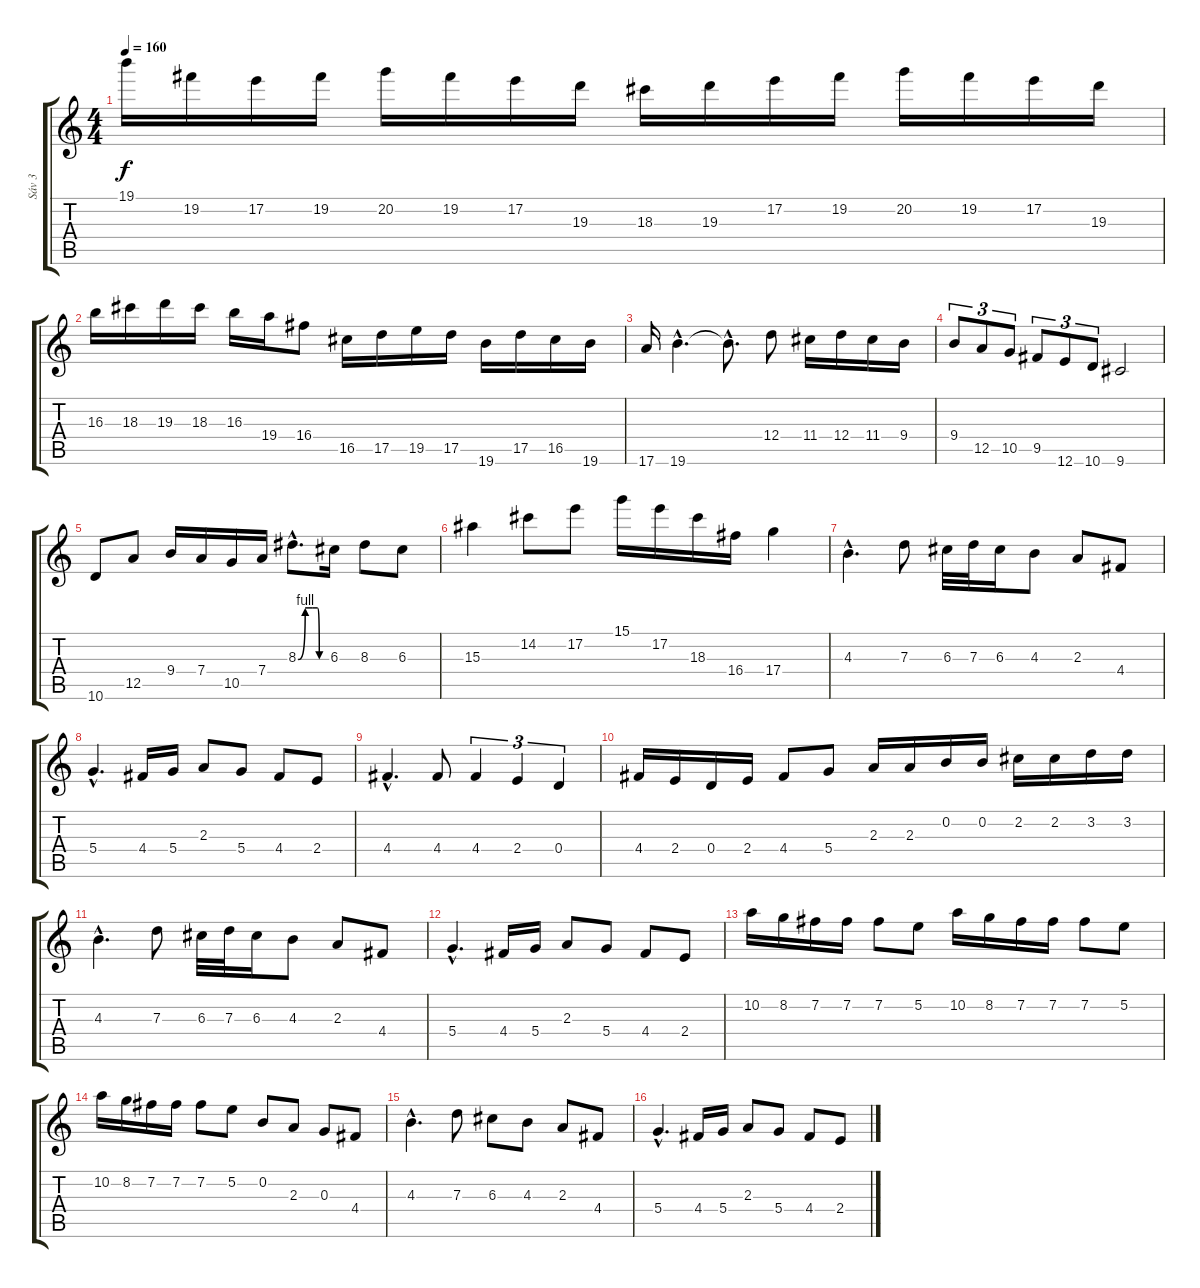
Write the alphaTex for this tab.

\track ("Sáv 3" "Sáv 3") {instrument distortionguitar}
\staff {score tabs}
\tuning (E4 B3 G3 D3 A2 E2) {hide}
\ts (4 4)
\tempo 160
\clef g2
\ks c
19.1.16{dy f} 19.2.16 17.2.16 19.2.16 20.2.16 19.2.16 17.2.16 19.3.16 18.3.16 19.3.16 17.2.16 19.2.16 20.2.16 19.2.16 17.2.16 19.3.16 |
16.3.16 18.3.16 19.3.16 18.3.16 16.3.16 19.4.16 16.4.8 16.5.16 17.5.16 19.5.16 17.5.16 19.6.16 17.5.16 16.5.16 19.6.16 |
17.6.16 19.6{hac}.4{d} 19.6{hac t}.8{d} 12.4.8 11.4.16 12.4.16 11.4.16 9.4.16 |
9.4.8{tu (3 2)} 12.5.8{tu (3 2)} 10.5.8{tu (3 2)} 9.5.8{tu (3 2)} 12.6.8{tu (3 2)} 10.6.8{tu (3 2)} 9.6.2 |
10.6.8 12.5.8 9.4.16 7.4.16 10.5.16 7.4.16 8.3{be (custom 0 0 15 4 30 4 41 4 45 0 60 0) hac}.8{d} 6.3.16 8.3.8 6.3.8 |
15.3.4 14.2.8 17.2.8 15.1.16 17.2.16 18.3.16 16.4.16 17.4.4 |
4.3{hac}.4{d} 7.3.8 6.3.32 7.3.32 6.3.16 4.3.8 2.3.8 4.4.8 |
5.4{hac}.4{d} 4.4.16 5.4.16 2.3.8 5.4.8 4.4.8 2.4.8 |
4.4{hac}.4{d} 4.4.8 4.4.4{tu (3 2)} 2.4.4{tu (3 2)} 0.4.4{tu (3 2)} |
4.4.16 2.4.16 0.4.16 2.4.16 4.4.8 5.4.8 2.3.16 2.3.16 0.2.16 0.2.16 2.2.16 2.2.16 3.2.16 3.2.16 |
4.3{hac}.4{d} 7.3.8 6.3.32 7.3.32 6.3.16 4.3.8 2.3.8 4.4.8 |
5.4{hac}.4{d} 4.4.16 5.4.16 2.3.8 5.4.8 4.4.8 2.4.8 |
10.2.16 8.2.16 7.2.16 7.2.16 7.2.8 5.2.8 10.2.16 8.2.16 7.2.16 7.2.16 7.2.8 5.2.8 |
10.2.16 8.2.16 7.2.16 7.2.16 7.2.8 5.2.8 0.2.8 2.3.8 0.3.8 4.4.8 |
4.3{hac}.4{d} 7.3.8 6.3.8 4.3.8 2.3.8 4.4.8 |
5.4{hac}.4{d} 4.4.16 5.4.16 2.3.8 5.4.8 4.4.8 2.4.8
